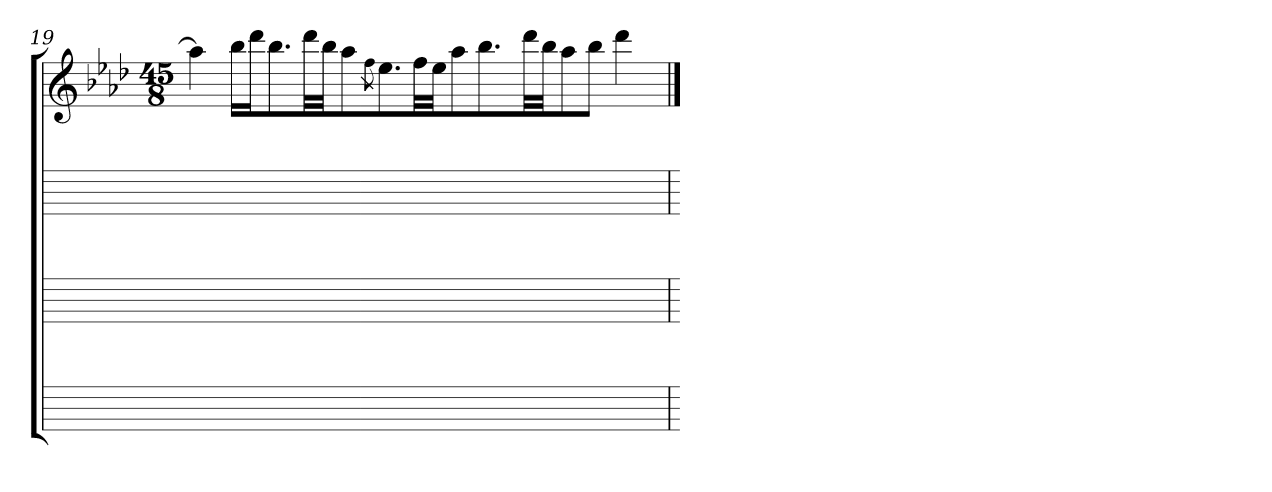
**kern	**kern	**kern	**kern
*part4	*part3	*part2	*part1
*staff4	*staff3	*staff2	*staff1
*	*	*	*clefG2
*	*	*	*k[b-e-a-d-]
*	*	*	*M45/8
=19	=19	=19	=19
4ryy	4ryy	4ryy	4aa-]
1ryy	1ryy	1ryy	16bb-\LL
.	.	.	16ddd-\J
.	.	.	8.bb-\
.	.	.	32ddd-\LL
.	.	.	32bb-\JJ
.	.	.	8aa-\
.	.	.	8qff\
.	.	.	8.ee-\
.	.	.	32ff\LL
.	.	.	32ee-\JJ
.	.	.	8aa-\
.	.	.	8.bb-\
2ryy	2ryy	2ryy	.
.	.	.	32ddd-\LL
.	.	.	32bb-\JJ
.	.	.	8aa-\
.	.	.	8bb-\J
.	.	.	4ddd-
8ryy	8ryy	8ryy	.
=	=	=	==
*-	*-	*-	*-
